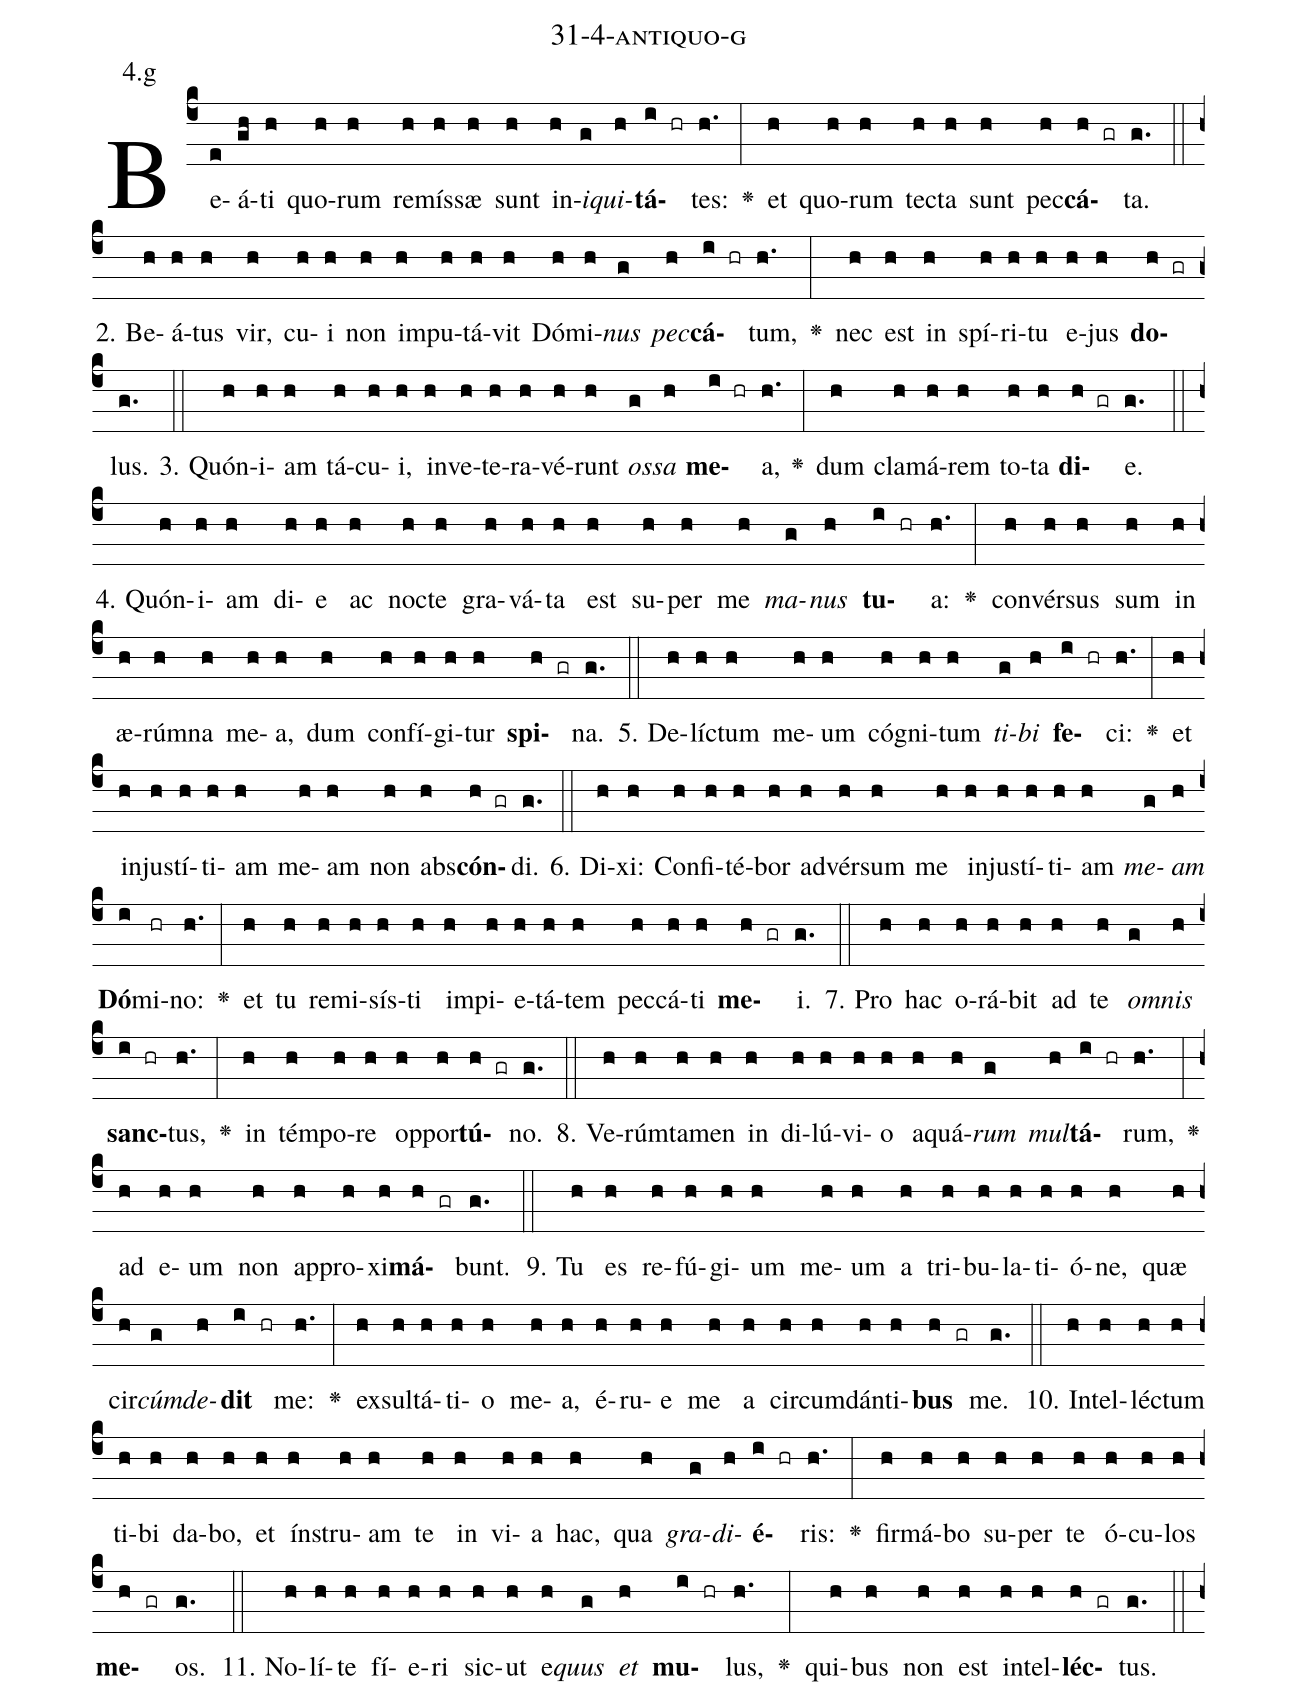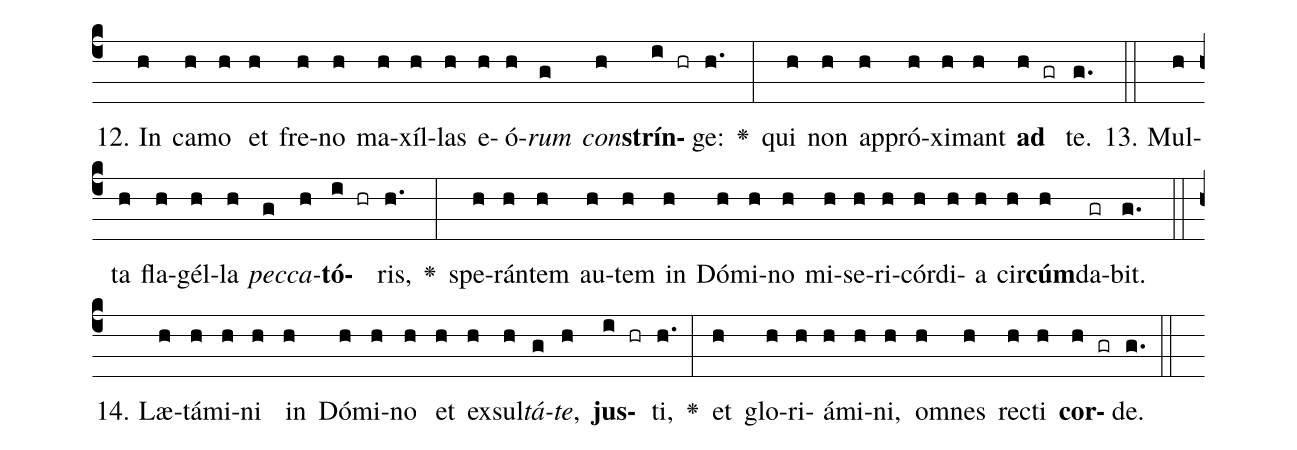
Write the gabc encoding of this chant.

name: 31-4-antiquo-g;
annotation: 4.g;
%%
(c4)Be(e)á(gh)ti(h) quo(h)rum(h) re(h)mís(h)sæ(h) sunt(h) in(h)<i>i</i>(g)<i>qui</i>(h)<b>tá</b>(i hr)tes:(h.) <v>\greheightstar</v>(:) et(h) quo(h)rum(h) tec(h)ta(h) sunt(h) pec(h)<b>cá</b>(h gr)ta.(g.) (::)
2. Be(h)á(h)tus(h) vir,(h) cu(h)i(h) non(h) im(h)pu(h)tá(h)vit(h) Dó(h)mi(h)<i>nus</i>(g) <i>pec</i>(h)<b>cá</b>(i hr)tum,(h.) <v>\greheightstar</v>(:) nec(h) est(h) in(h) spí(h)ri(h)tu(h) e(h)jus(h) <b>do</b>(h gr)lus.(g.) (::)
3. Quón(h)i(h)am(h) tá(h)cu(h)i,(h) in(h)ve(h)te(h)ra(h)vé(h)runt(h) <i>os</i>(g)<i>sa</i>(h) <b>me</b>(i hr)a,(h.) <v>\greheightstar</v>(:) dum(h) cla(h)má(h)rem(h) to(h)ta(h) <b>di</b>(h gr)e.(g.) (::)
4. Quón(h)i(h)am(h) di(h)e(h) ac(h) noc(h)te(h) gra(h)vá(h)ta(h) est(h) su(h)per(h) me(h) <i>ma</i>(g)<i>nus</i>(h) <b>tu</b>(i hr)a:(h.) <v>\greheightstar</v>(:) con(h)vér(h)sus(h) sum(h) in(h) æ(h)rúm(h)na(h) me(h)a,(h) dum(h) con(h)fí(h)gi(h)tur(h) <b>spi</b>(h gr)na.(g.) (::)
5. De(h)líc(h)tum(h) me(h)um(h) có(h)gni(h)tum(h) <i>ti</i>(g)<i>bi</i>(h) <b>fe</b>(i hr)ci:(h.) <v>\greheightstar</v>(:) et(h) in(h)jus(h)tí(h)ti(h)am(h) me(h)am(h) non(h) abs(h)<b>cón</b>(h gr)di.(g.) (::)
6. Di(h)xi:(h) Con(h)fi(h)té(h)bor(h) ad(h)vér(h)sum(h) me(h) in(h)jus(h)tí(h)ti(h)am(h) <i>me</i>(g)<i>am</i>(h) <b>Dó</b>(i)mi(hr)no:(h.) <v>\greheightstar</v>(:) et(h) tu(h) re(h)mi(h)sís(h)ti(h) im(h)pi(h)e(h)tá(h)tem(h) pec(h)cá(h)ti(h) <b>me</b>(h gr)i.(g.) (::)
7. Pro(h) hac(h) o(h)rá(h)bit(h) ad(h) te(h) <i>om</i>(g)<i>nis</i>(h) <b>sanc</b>(i hr)tus,(h.) <v>\greheightstar</v>(:) in(h) tém(h)po(h)re(h) op(h)por(h)<b>tú</b>(h gr)no.(g.) (::)
8. Ve(h)rúm(h)ta(h)men(h) in(h) di(h)lú(h)vi(h)o(h) a(h)quá(h)<i>rum</i>(g) <i>mul</i>(h)<b>tá</b>(i hr)rum,(h.) <v>\greheightstar</v>(:) ad(h) e(h)um(h) non(h) ap(h)pro(h)xi(h)<b>má</b>(h gr)bunt.(g.) (::)
9. Tu(h) es(h) re(h)fú(h)gi(h)um(h) me(h)um(h) a(h) tri(h)bu(h)la(h)ti(h)ó(h)ne,(h) quæ(h) cir(h)<i>cúm</i>(g)<i>de</i>(h)<b>dit</b>(i hr) me:(h.) <v>\greheightstar</v>(:) ex(h)sul(h)tá(h)ti(h)o(h) me(h)a,(h) é(h)ru(h)e(h) me(h) a(h) cir(h)cum(h)dán(h)ti(h)<b>bus</b>(h gr) me.(g.) (::)
10. In(h)tel(h)léc(h)tum(h) ti(h)bi(h) da(h)bo,(h) et(h) ín(h)stru(h)am(h) te(h) in(h) vi(h)a(h) hac,(h) qua(h) <i>gra</i>(g)<i>di</i>(h)<b>é</b>(i hr)ris:(h.) <v>\greheightstar</v>(:) fir(h)má(h)bo(h) su(h)per(h) te(h) ó(h)cu(h)los(h) <b>me</b>(h gr)os.(g.) (::)
11. No(h)lí(h)te(h) fí(h)e(h)ri(h) sic(h)ut(h) e(h)<i>quus</i>(g) <i>et</i>(h) <b>mu</b>(i hr)lus,(h.) <v>\greheightstar</v>(:) qui(h)bus(h) non(h) est(h) in(h)tel(h)<b>léc</b>(h gr)tus.(g.) (::)
12. In(h) ca(h)mo(h) et(h) fre(h)no(h) ma(h)xíl(h)las(h) e(h)ó(h)<i>rum</i>(g) <i>con</i>(h)<b>strín</b>(i hr)ge:(h.) <v>\greheightstar</v>(:) qui(h) non(h) ap(h)pró(h)xi(h)mant(h) <b>ad</b>(h gr) te.(g.) (::)
13. Mul(h)ta(h) fla(h)gél(h)la(h) <i>pec</i>(g)<i>ca</i>(h)<b>tó</b>(i hr)ris,(h.) <v>\greheightstar</v>(:) spe(h)rán(h)tem(h) au(h)tem(h) in(h) Dó(h)mi(h)no(h) mi(h)se(h)ri(h)cór(h)di(h)a(h) cir(h)<b>cúm</b>(h)da(gr)bit.(g.) (::)
14. Læ(h)tá(h)mi(h)ni(h) in(h) Dó(h)mi(h)no(h) et(h) ex(h)sul(h)<i>tá</i>(g)<i>te</i>,(h) <b>jus</b>(i hr)ti,(h.) <v>\greheightstar</v>(:) et(h) glo(h)ri(h)á(h)mi(h)ni,(h) om(h)nes(h) rec(h)ti(h) <b>cor</b>(h gr)de.(g.) (::)
